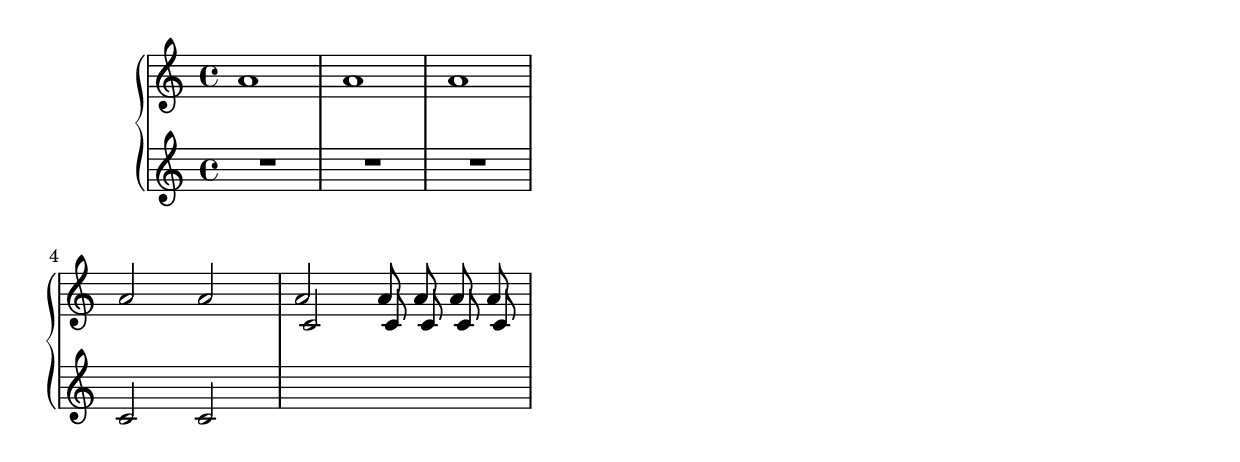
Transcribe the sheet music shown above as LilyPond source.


\header {
texidoc = "some instruments (notably: cello and double bass) are alternatively written on one and two staves. This is the way to do it:"
}
\version "1.5.49"


voiceOne =  \notes \relative c'' {
	a1 a a
	a2 a2
	a2 a8 a a a
}

staffOne =  \context Staff = one <
	\notes \context Voice=one < 
		\voiceOne
	>
>

voiceTwo =  \notes \relative c' {
	% we must have a Thread context before we can switch staves
	% in this case, the notes before the switching  will do that 
	% implicitely
	\context Thread

	R1*3
	c2 c2
	\translator Staff=one
	\translator Voice=one
	c2
	c8 c c c
}

staffTwo =  \context Staff = two <
	% notes must go to Staff context: we want to switch Staff translators
	%\notes \context Voice=one < 
		\voiceTwo
	%>
>

grandstaff =  \context GrandStaff = one <
	\staffOne
	\staffTwo
>

\score{
	\grandstaff
	\paper{
		linewidth=80.0\mm

		\translator { \VoiceContext autoBeaming = ##f }
		\translator { \HaraKiriStaffContext }
		\translator { \OrchestralScoreContext skipBars = ##t }
	}
}


